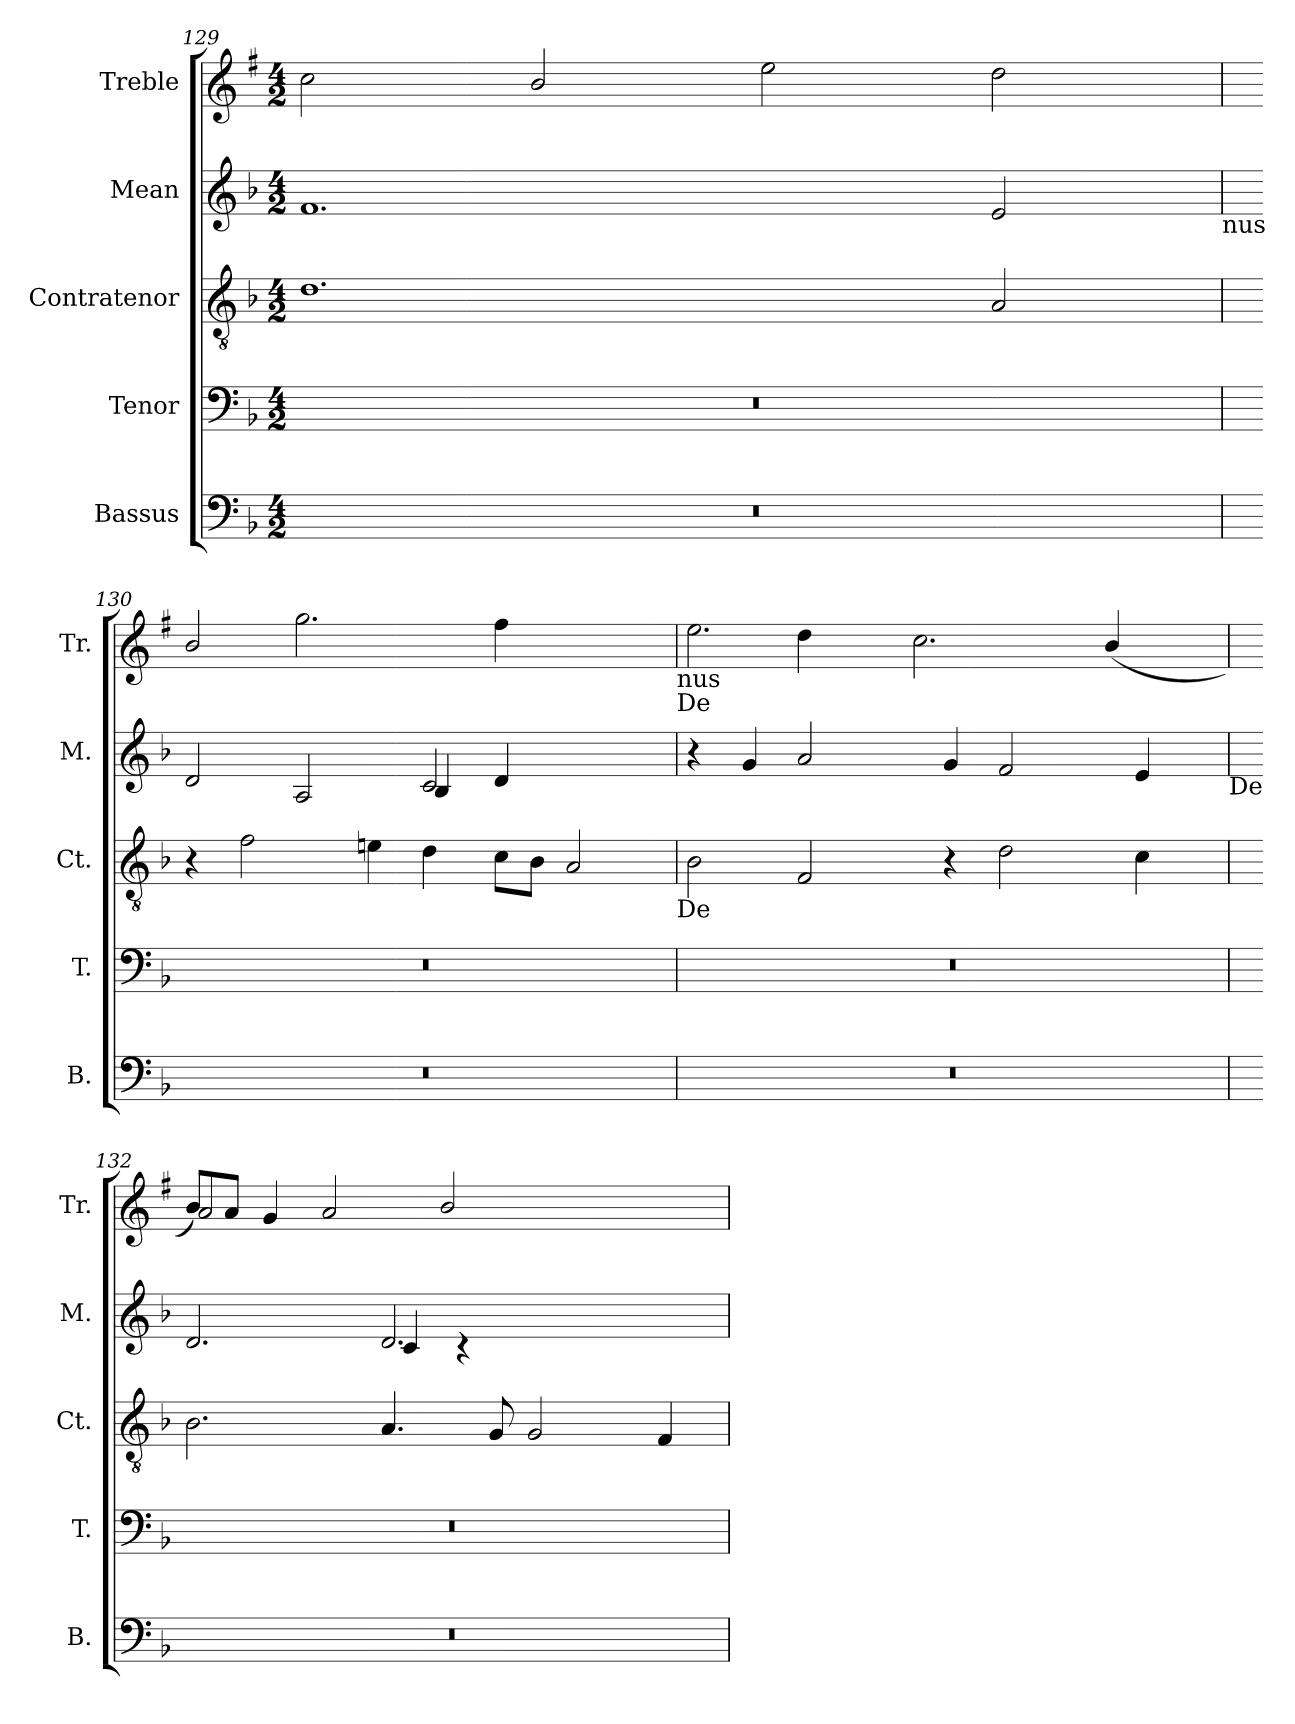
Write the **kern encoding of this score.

**kern	**kern	**kern	**kern	**kern
*part5	*part4	*part3	*part2	*part1
*staff5	*staff4	*staff3	*staff2	*staff1
*I"Bassus	*I"Tenor	*I"Contratenor	*I"Mean	*I"Treble
*I'B.	*I'T.	*I'Ct.	*I'M.	*I'Tr.
*clefF4	*clefF4	*clefGv2	*clefG2	*clefG2
*ITrd7c12	*	*	*	*ITrd1c2
*k[b-]	*k[b-]	*k[b-]	*k[b-]	*k[b-]
*F:	*F:	*F:	*F:	*F:
*M4/2	*M4/2	*M4/2	*M4/2	*M4/2
=129	=129	=129	=129	=129
0r	0r	1.d	1.f	2b-\
.	.	.	.	2a/
.	.	.	.	2dd\
.	.	2A/	2e/	2cc\
!	!	!	!LO:TX:b:t=nus	!
!!LO:LB:g=z
=130	=130	=130	=130	=130
*	*	*	*^	*
*	*	*	*	*^	*
*	*	*	*	*	*^	*
0r	0r	4r	2ryy	2d/	1ryy	1ryy	2a/
.	.	2f\	.	.	.	.	.
.	.	.	8ryy	2A/	.	.	2.ff\
.	.	.	2ryy	.	.	.	.
.	.	4en\	.	.	.	.	.
.	.	4d\	.	2c/	4B-/	4ryy	.
.	.	.	2..ryy	.	.	.	.
.	.	8c\L	.	.	2ryy	4d/	4ee\
.	.	8B-\J	.	.	.	.	.
.	.	2A/	.	2ryy	.	2ryy	2ryy
.	.	.	.	.	4ryy	.	.
*	*	*	*	*	*v	*v	*
!	!	!	!	!	!	!LO:TX:b:t=nus
!	!	!	!	!	!	!LO:TX:b:t=De
!	!	!LO:TX:b:t=De	!	!	!	!
*	*	*	*v	*v	*v	*
=131	=131	=131	=131	=131
*	*	*	*	*^
*	*	*	*	*	*^
0r	0r	2B-\	4r	2.dd\	2ryy	1ryy
.	.	.	4g/	.	.	.
.	.	2F/	2a/	.	4cc\	.
.	.	.	.	16.ryy	8ryy	.
.	.	.	.	1ryy	.	.
.	.	.	.	.	32ryy	.
.	.	.	.	.	2.b-\	.
.	.	4r	4g/	.	.	2ryy
.	.	2d\	2f/	.	.	.
.	.	.	.	.	.	8ryy
.	.	.	.	.	.	32ryy
.	.	.	.	.	16.ryy	(<4a/
.	.	4c\	4e/	.	4ryy	.
.	.	.	.	8ryy	.	.
.	.	.	.	.	.	16.ryy
.	.	.	.	32ryy	.	.
*	*	*	*	*v	*v	*v
!	!	!	!LO:TX:b:t=De	!
=132	=132	=132	=132	=132
*	*	*	*^	*^
0r	0r	2.B-\	2.d/	2.ryy	8a/L)	2g/
.	.	.	.	.	8g/J	.
.	.	.	.	.	4f/	.
.	.	.	.	.	2g/	2ryy
.	.	4.A/	2.d/	4c/	.	.
.	.	.	.	32ryy	2a/	1ryy
.	.	.	.	4rc	.	.
.	.	8G/	.	.	.	.
.	.	2G/	.	.	.	.
.	.	.	.	2ryy	.	.
.	.	.	2ryy	.	2ryy	.
.	.	4F/	.	.	.	.
.	.	.	.	8..ryy	.	.
*	*	*	*v	*v	*	*
*	*	*	*	*v	*v
=	=	=	=	=
*-	*-	*-	*-	*-
